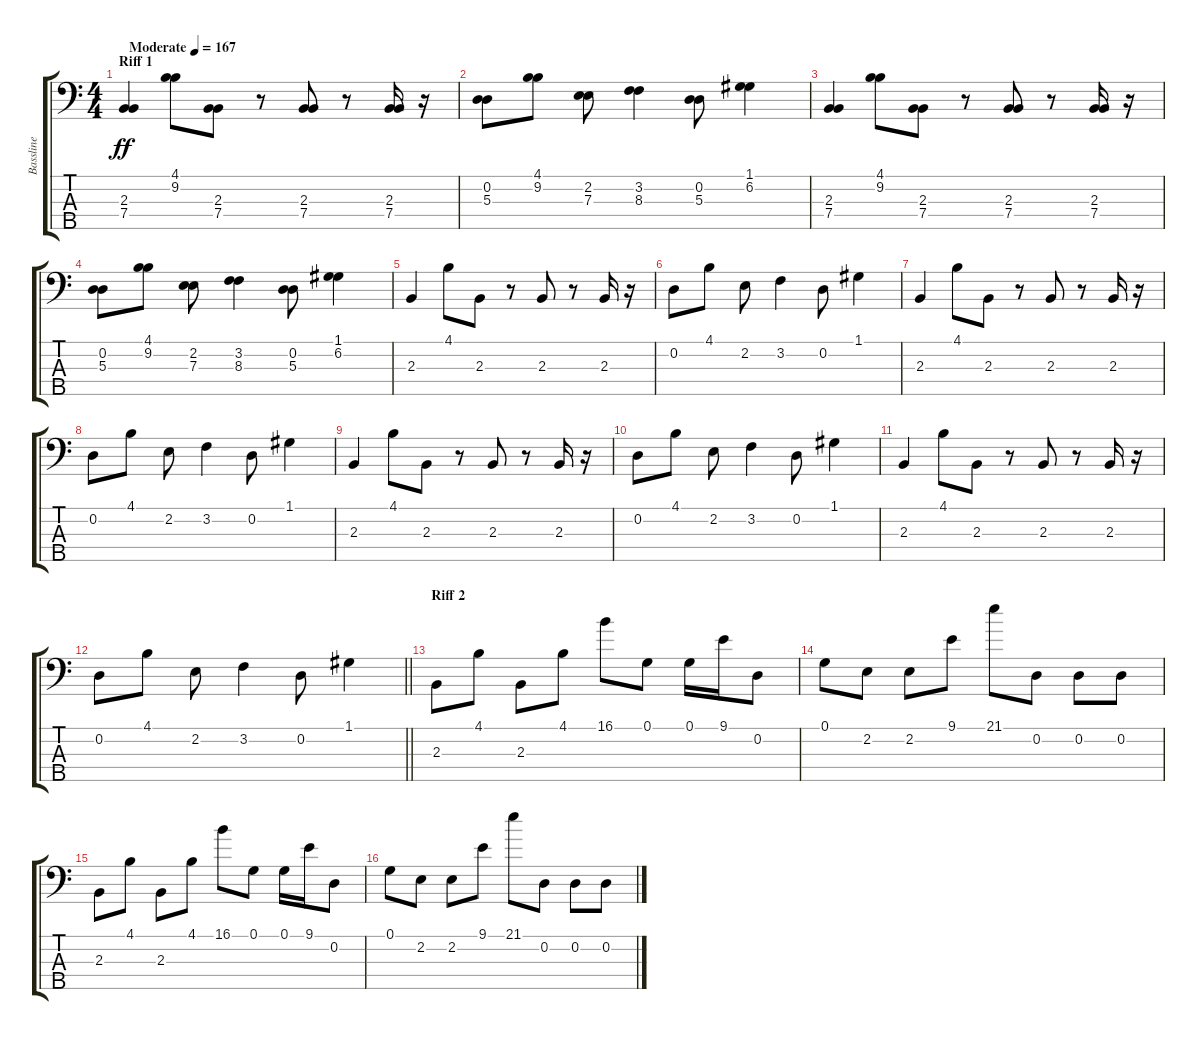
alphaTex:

\track ("Bassline" "Bassline") {instrument electricbassfinger}
\staff {score tabs}
\tuning (G2 D2 A1 E1 B0) {hide}
\ts (4 4)
\section ("" "Riff 1")
\tempo (167 "Moderate")
\clef f4
\ks c
(2.3 7.4).4{dy ff instrument electricbassfinger} (4.1 9.2).8 (2.3 7.4).8 r.8 (2.3 7.4).8 r.8 (2.3 7.4).16 r.16 |
(0.2 5.3).8 (4.1 9.2).8 (2.2 7.3).8 (3.2 8.3).4 (0.2 5.3).8 (1.1 6.2).4 |
(2.3 7.4).4 (4.1 9.2).8 (2.3 7.4).8 r.8 (2.3 7.4).8 r.8 (2.3 7.4).16 r.16 |
(0.2 5.3).8 (4.1 9.2).8 (2.2 7.3).8 (3.2 8.3).4 (0.2 5.3).8 (1.1 6.2).4 |
2.3.4 4.1.8 2.3.8 r.8 2.3.8 r.8 2.3.16 r.16 |
0.2.8 4.1.8 2.2.8 3.2.4 0.2.8 1.1.4 |
2.3.4 4.1.8 2.3.8 r.8 2.3.8 r.8 2.3.16 r.16 |
0.2.8 4.1.8 2.2.8 3.2.4 0.2.8 1.1.4 |
2.3.4 4.1.8 2.3.8 r.8 2.3.8 r.8 2.3.16 r.16 |
0.2.8 4.1.8 2.2.8 3.2.4 0.2.8 1.1.4 |
2.3.4 4.1.8 2.3.8 r.8 2.3.8 r.8 2.3.16 r.16 |
\barLineRight lightlight
0.2.8 4.1.8 2.2.8 3.2.4 0.2.8 1.1.4 |
\section ("" "Riff 2")
2.3.8 4.1.8 2.3.8 4.1.8 16.1.8 0.1.8 0.1.16 9.1.16 0.2.8 |
0.1.8 2.2.8 2.2.8 9.1.8 21.1.8 0.2.8 0.2.8 0.2.8 |
2.3.8 4.1.8 2.3.8 4.1.8 16.1.8 0.1.8 0.1.16 9.1.16 0.2.8 |
0.1.8 2.2.8 2.2.8 9.1.8 21.1.8 0.2.8 0.2.8 0.2.8
